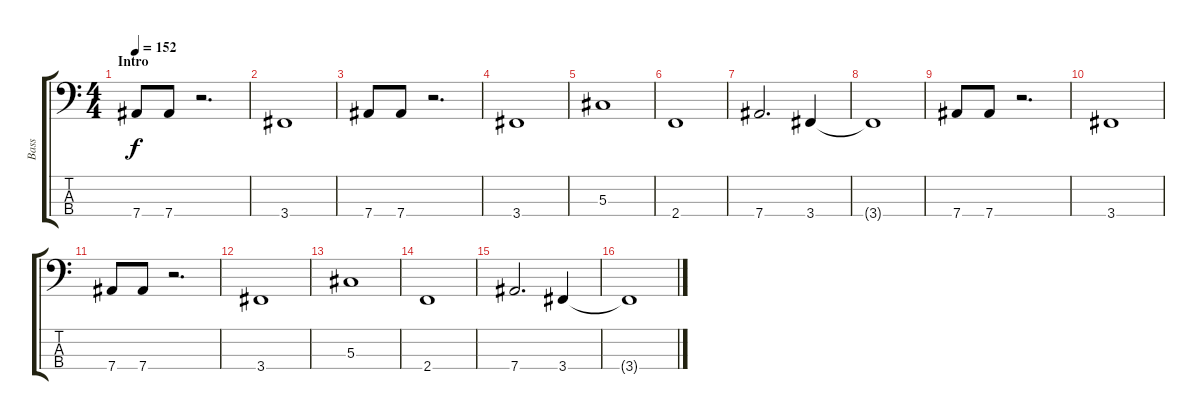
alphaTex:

\track ("Bass" "Bass") {instrument electricbassfinger}
\staff {score tabs}
\tuning (Gb2 Db2 Ab1 Eb1) {hide}
\ts (4 4)
\section ("" "Intro")
\tempo 152
\clef f4
\ks c
7.4.8{dy f instrument electricbassfinger} 7.4.8 r.2{d} |
3.4.1 |
7.4.8 7.4.8 r.2{d} |
3.4.1 |
5.3.1 |
2.4.1 |
7.4.2{d} 3.4.4 |
3.4{t}.1 |
7.4.8 7.4.8 r.2{d} |
3.4.1 |
7.4.8 7.4.8 r.2{d} |
3.4.1 |
5.3.1 |
2.4.1 |
7.4.2{d} 3.4.4 |
3.4{t}.1
